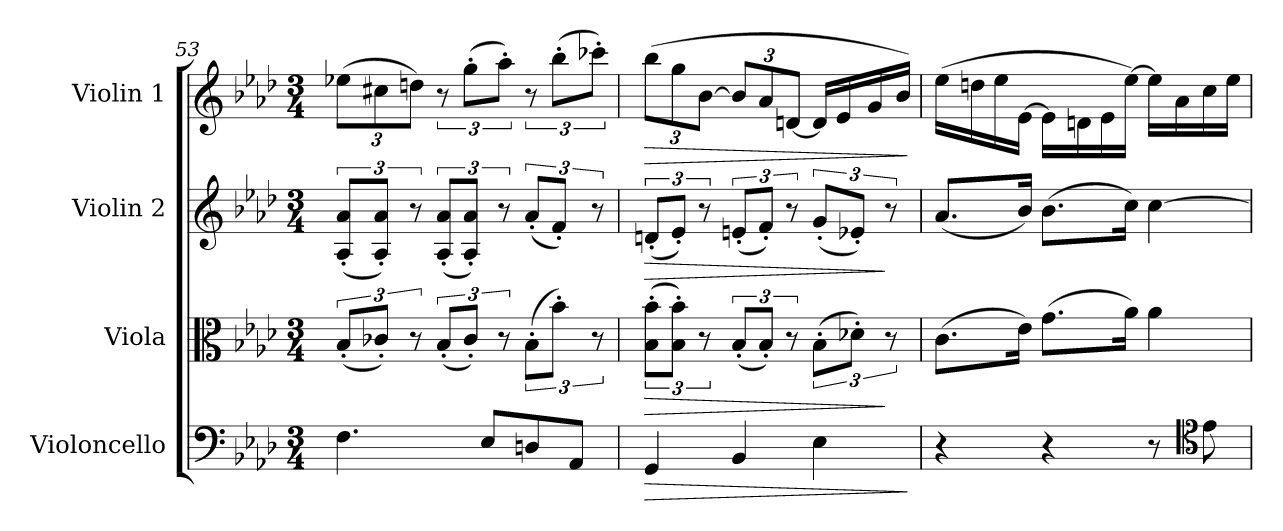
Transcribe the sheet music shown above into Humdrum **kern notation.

**kern	**dynam	**kern	**dynam	**kern	**dynam	**kern	**dynam
*part4	*part4	*part3	*part3	*part2	*part2	*part1	*part1
*staff4	*staff4	*staff3	*staff3	*staff2	*staff2	*staff1	*staff1
*I"Violoncello	*	*I"Viola	*	*I"Violin 2	*	*I"Violin 1	*
*I'Vc	*	*I'Vla	*	*I'Vln	*	*I'Vln	*
!!LO:LB:g=z
*clefF4	*	*clefC3	*	*clefG2	*	*clefG2	*
*k[b-e-a-d-]	*	*k[b-e-a-d-]	*	*k[b-e-a-d-]	*	*k[b-e-a-d-]	*
*M3/4	*	*M3/4	*	*M3/4	*	*M3/4	*
*	*	*	*	*	*	*Xbrackettup	*
=53	=53	=53	=53	=53	=53	=53	=53
4.F\	.	(12B-'/L	.	(12A-/' 12a-/'L	.	(12ee-X\L	.
.	.	12c-X'/J)	.	12A-/' 12a-/'J)	.	12cc#X\	.
.	.	12r	.	12r	.	12ddn\J)	.
*	*	*	*	*	*	*brackettup	*
.	.	(12B-'/L	.	(12A-/' 12a-/'L	.	12r	.
.	.	12c-'/J)	.	12A-/' 12a-/'J)	.	(12gg'\L	.
8E-/L	.	.	.	.	.	.	.
.	.	12r	.	12r	.	12aa-'\J)	.
8Dn/	.	(12B-'\L	.	(12a-'/L	.	12r	.
.	.	12b-'\J)	.	12f'/J)	.	(12bb-'\L	.
8AA-/J	.	.	.	.	.	.	.
.	.	12r	.	12r	.	12ccc-X'\J)	.
!!LO:LB:g=z
=54	=54	=54	=54	=54	=54	=54	=54
!	!LO:HP:b	!	!LO:HP:b	!	!LO:HP:b	!	!
*	*	*	*	*	*	*Xbrackettup	*
!	!	!	!	!	!	!	!LO:HP:b
4GG/	>	(12B-\' 12b-\'L	>	(12dn'/L	>	(12bb-\L	>
.	.	12B-\' 12b-\'J)	.	12e-'/J)	.	12gg\	.
.	.	12r	.	12r	.	[12b-\J	.
4BB-/	.	(12B-'/L	.	(12en'/L	.	12b-/L]	.
.	.	12B-'/J)	.	12f'/J)	.	12a-/	.
.	.	12r	.	12r	.	[12dn/J	.
4E-\	.	(12B-'\L	.	(12g'/L	.	16d/LL]	.
.	.	.	.	.	.	16e-/	.
.	.	12d-X'\J)	.	12e-X'/J)	.	.	.
.	.	.	.	.	.	16g/	.
.	.	12r	]	12r	]	.	.
.	.	.	.	.	.	16b-/JJ)	.
.	]	.	.	.	.	.	]
=55	=55	=55	=55	=55	=55	=55	=55
4r	.	(8.c\L	.	(8.a-/L	.	(16ee-\LL	.
.	.	.	.	.	.	16ddn\	.
.	.	.	.	.	.	16ee-\	.
.	.	16e-\Jk)	.	16b-/Jk)	.	[16e-\JJ	.
4r	.	(8.g\L	.	(8.b-\L	.	16e-\LL]	.
.	.	.	.	.	.	16dn\	.
.	.	.	.	.	.	16e-\	.
.	.	16a-\Jk)	.	16cc\Jk)	.	[16ee-\JJ)	.
8r	.	4a-\	.	[4cc\	.	16ee-\LL]	.
.	.	.	.	.	.	16a-\	.
*clefC4	*	*	*	*	*	*	*
8e-\	.	.	.	.	.	16cc\	.
.	.	.	.	.	.	16ee-\JJ	.
=	=	=	=	=	=	=	=
*-	*-	*-	*-	*-	*-	*-	*-
